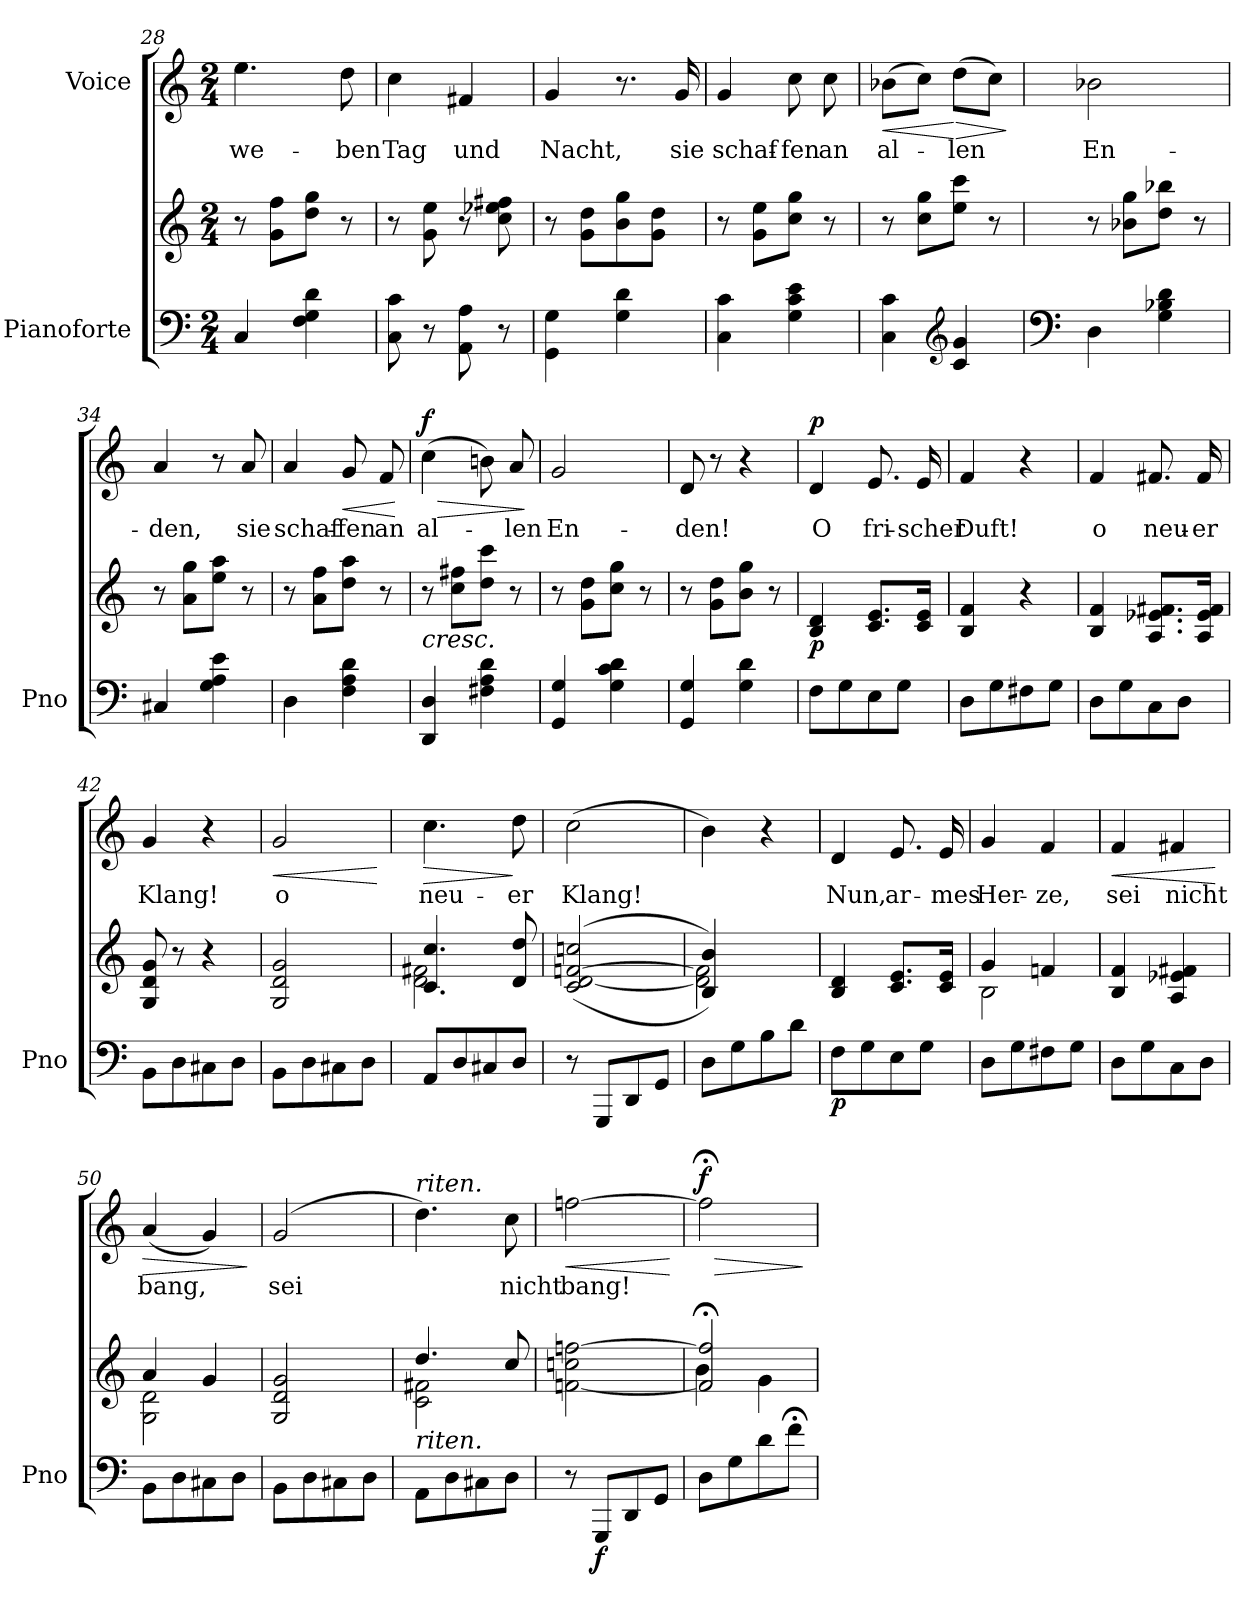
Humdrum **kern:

**kern	**kern	**dynam	**kern	**text	**dynam
*part2	*part2	*part2	*part1	*part1	*part1
*staff3	*staff2	*staff2/3	*staff1	*staff1	*staff1
*I"Pianoforte	*	*	*I"Voice	*	*
*I'Pno	*	*	*	*	*
*clefF4	*clefG2	*	*clefG2	*	*
*k[]	*k[]	*	*k[]	*	*
*M2/4	*M2/4	*	*M2/4	*	*
=28	=28	=28	=28	=28	=28
4C/	8r	.	4.ee\	we-	.
.	8g\ 8ff\L	.	.	.	.
4F\ 4G\ 4d\	8dd\ 8gg\J	.	.	.	.
.	8r	.	8dd\	-ben	.
=29	=29	=29	=29	=29	=29
8C\ 8c\	8r	.	4cc\	Tag	.
8r	8g\ 8ee\	.	.	.	.
8AA\ 8A\	8r	.	4f#X/	und	.
8r	8cc\ 8ee-X\ 8ff#X\	.	.	.	.
=30	=30	=30	=30	=30	=30
4GG\ 4G\	8r	.	4g/	Nacht,	.
.	8g\ 8dd\L	.	.	.	.
4G\ 4d\	8b\ 8gg\	.	8.r	.	.
.	8g\ 8dd\J	.	.	.	.
.	.	.	16g/	sie	.
=31	=31	=31	=31	=31	=31
4C\ 4c\	8r	.	4g/	schaf-	.
.	8g\ 8ee\L	.	.	.	.
4G\ 4c\ 4e\	8cc\ 8gg\J	.	8cc\	-fen	.
.	8r	.	8cc\	an	.
=32	=32	=32	=32	=32	=32
!	!	!	!	!	!LO:HP:b
4C\ 4c\	8r	.	(8b-X\L	al-	<
.	8cc\ 8gg\L	.	8cc\J)	.	.
*clefG2	*	*	*	*	*
!	!	!	!	!	!LO:HP:n=1:b
4c/ 4g/	8ee\ 8ccc\J	.	(8dd\L	-len	[ >
.	8r	.	8cc\J)	.	.
.	.	.	.	.	]
=33	=33	=33	=33	=33	=33
*clefF4	*	*	*	*	*
4D\	8r	.	2b-X\	En-	.
.	8b-X\ 8gg\L	.	.	.	.
4G\ 4B-X\ 4d\	8dd\ 8bb-X\J	.	.	.	.
.	8r	.	.	.	.
=34	=34	=34	=34	=34	=34
4C#X/	8r	.	4a/	-den,	.
.	8a\ 8gg\L	.	.	.	.
4G\ 4A\ 4e\	8ee\ 8aa\J	.	8r	.	.
.	8r	.	8a/	sie	.
=35	=35	=35	=35	=35	=35
4D\	8r	.	4a/	schaf-	.
.	8a\ 8ff\L	.	.	.	.
!	!	!	!	!	!LO:HP:b
4F\ 4A\ 4d\	8dd\ 8aa\J	.	8g/	-fen	<
.	8r	.	8f/	an	.
.	.	.	.	.	[
=36	=36	=36	=36	=36	=36
!	!LO:TX:b:i:t=cresc.	!	!	!	!
!	!	!	!	!	!LO:HP:b
!	!	!	!	!	!LO:DY:n=1:b
4DD/ 4D/	8r	.	(4cc\	al-	> f
.	8cc\ 8ff#X\L	.	.	.	.
4F#X\ 4A\ 4d\	8dd\ 8ccc\J	.	8bn\)	.	.
.	8r	.	8a/	-len	.
.	.	.	.	.	]
=37	=37	=37	=37	=37	=37
4GG/ 4G/	8r	.	2g/	En-	.
.	8g\ 8dd\L	.	.	.	.
4G\ 4c\ 4d\	8cc\ 8gg\J	.	.	.	.
.	8r	.	.	.	.
=38	=38	=38	=38	=38	=38
4GG/ 4G/	8r	.	8d/	-den!	.
.	8g\ 8dd\L	.	8r	.	.
4G\ 4d\	8b\ 8gg\J	.	4r	.	.
.	8r	.	.	.	.
=39	=39	=39	=39	=39	=39
!	!	!LO:DY:b	!	!	!LO:DY:b
8F\L	4B/ 4d/	p	4d/	O	p
8G\	.	.	.	.	.
8E\	8.c/ 8.e/L	.	8.e/	fri-	.
8G\J	.	.	.	.	.
.	16c/ 16e/Jk	.	16e/	-scher	.
=40	=40	=40	=40	=40	=40
8D\L	4B/ 4f/	.	4f/	Duft!	.
8G\	.	.	.	.	.
8F#X\	4r	.	4r	.	.
8G\J	.	.	.	.	.
=41	=41	=41	=41	=41	=41
8D\L	4B/ 4f/	.	4f/	o	.
8G\	.	.	.	.	.
8C\	8.A/ 8.e-X/ 8.f#X/L	.	8.f#X/	neu-	.
8D\J	.	.	.	.	.
.	16A/ 16e-/ 16f#/Jk	.	16f#/	-er	.
=42	=42	=42	=42	=42	=42
8BB\L	8G/ 8d/ 8g/	.	4g/	Klang!	.
8D\	8r	.	.	.	.
8C#X\	4r	.	4r	.	.
8D\J	.	.	.	.	.
=43	=43	=43	=43	=43	=43
!	!	!	!	!	!LO:HP:b
8BB\L	2G/ 2d/ 2g/	.	2g/	o	<
8D\	.	.	.	.	.
8C#X\	.	.	.	.	.
8D\J	.	.	.	.	.
.	.	.	.	.	[
=44	=44	=44	=44	=44	=44
*	*^	*	*	*	*
!	!	!	!	!	!	!LO:HP:b
8AA/L	4.c/ 4.cc/	2d\ 2f#X\	.	4.cc\	neu-	>
8D/	.	.	.	.	.	.
8C#X/	.	.	.	.	.	.
8D/J	8d/ 8dd/	.	.	8dd\	-er	]
*	*v	*v	*	*	*	*
=45	=45	=45	=45	=45	=45
8r	((2c/ [2d/ [2fn/ 2ccn/	.	(2cc\	Klang!	.
8GGG/L	.	.	.	.	.
8DD/	.	.	.	.	.
8GG/J	.	.	.	.	.
=46	=46	=46	=46	=46	=46
*	*^	*	*	*	*
8D\L	4B/ 4b/))	2d\] 2f\]	.	4b\)	.	.
8G\	.	.	.	.	.	.
8B\	4ryy	.	.	4r	.	.
8d\J	.	.	.	.	.	.
*	*v	*v	*	*	*	*
=47	=47	=47	=47	=47	=47
!	!	!LO:DY:b=2	!	!	!
8F\L	4B/ 4d/	p	4d/	Nun,	.
8G\	.	.	.	.	.
8E\	8.c/ 8.e/L	.	8.e/	ar-	.
8G\J	.	.	.	.	.
.	16c/ 16e/Jk	.	16e/	-mes	.
=48	=48	=48	=48	=48	=48
*	*^	*	*	*	*
8D\L	4g/	2B\	.	4g/	Her-	.
8G\	.	.	.	.	.	.
8F#X\	4fn/	.	.	4f/	-ze,	.
8G\J	.	.	.	.	.	.
*	*v	*v	*	*	*	*
=49	=49	=49	=49	=49	=49
!	!	!	!	!	!LO:HP:b
8D\L	4B/ 4f/	.	4f/	sei	<
8G\	.	.	.	.	.
8C\	4A/ 4e-X/ 4f#X/	.	4f#X/	nicht	.
8D\J	.	.	.	.	.
.	.	.	.	.	[
=50	=50	=50	=50	=50	=50
*	*^	*	*	*	*
!	!	!	!	!	!	!LO:HP:b
8BB\L	4a/	2G\ 2d\	.	(4a/	bang,	>
8D\	.	.	.	.	.	.
8C#X\	4g/	.	.	4g/)	.	.
8D\J	.	.	.	.	.	.
*	*v	*v	*	*	*	*
.	.	.	.	.	]
=51	=51	=51	=51	=51	=51
8BB\L	2G/ 2d/ 2g/	.	(2g/	sei	.
8D\	.	.	.	.	.
8C#X\	.	.	.	.	.
8D\J	.	.	.	.	.
=52	=52	=52	=52	=52	=52
*	*^	*	*	*	*
!	!	!	!	!LO:TX:a:i:t=riten.	!	!
!LO:TX:i:t=riten.	!	!	!	!	!	!
8AA\L	4.dd/	2c\ 2f#X\	.	4.dd\)	.	.
8D\	.	.	.	.	.	.
8C#X\	.	.	.	.	.	.
8D\J	8cc/	.	.	8cc\	nicht	.
*	*v	*v	*	*	*	*
=53	=53	=53	=53	=53	=53
!	!	!	!	!	!LO:HP:b
8r	[2fn\ 2ccn\ [2ffn\	.	[2ffn\	bang!	<
!	!	!LO:DY:b=2	!	!	!
8GGG/L	.	f	.	.	.
8DD/	.	.	.	.	.
8GG/J	.	.	.	.	.
.	.	.	.	.	[
=54	=54	=54	=54	=54	=54
*	*^	*	*	*	*
!	!	!	!	!	!	!LO:HP:b
!	!	!	!	!	!	!LO:DY:n=1:b
8D\L	2f/];< 2ff/];<	4b\	.	2ff;<\]	.	> f
8G\	.	.	.	.	.	.
8d\	.	4g\	.	.	.	.
8f;<\J	.	.	.	.	.	.
*	*v	*v	*	*	*	*
.	.	.	.	.	]
=	=	=	=	=	=
*-	*-	*-	*-	*-	*-
